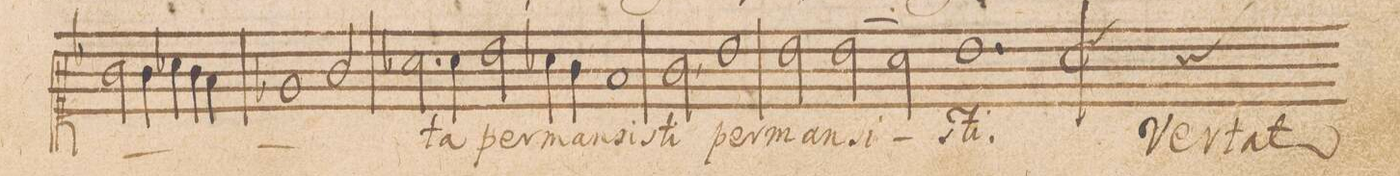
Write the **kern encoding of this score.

**kern	**text
*I"CANTVS.	*
*clefC1	*
*k[b-]	*
*M3/2	*
2g\	.
4g\	.
4a-X\	.
4g\	.
4f\	.
=64-	=64-
1e-X	.
2g/	.
=65-	=65-
2.a-X\	.
4a-\	-ta
2b-\	per-
=66-	=66-
4a-X\	-man-
4g\	.
1f	-si-
=67-	=67-
2g,\	-sti
1b-	per-
=68-	=68-
2b-\	-man-
(>2b-\	-si-
2any\)	.
=69-	=69-
1.b-	-sti.
*custos:a	*
=70-	=70-
*M2/1	*
*met(C|)	*
*mmet(c|)	*
*-	*-
